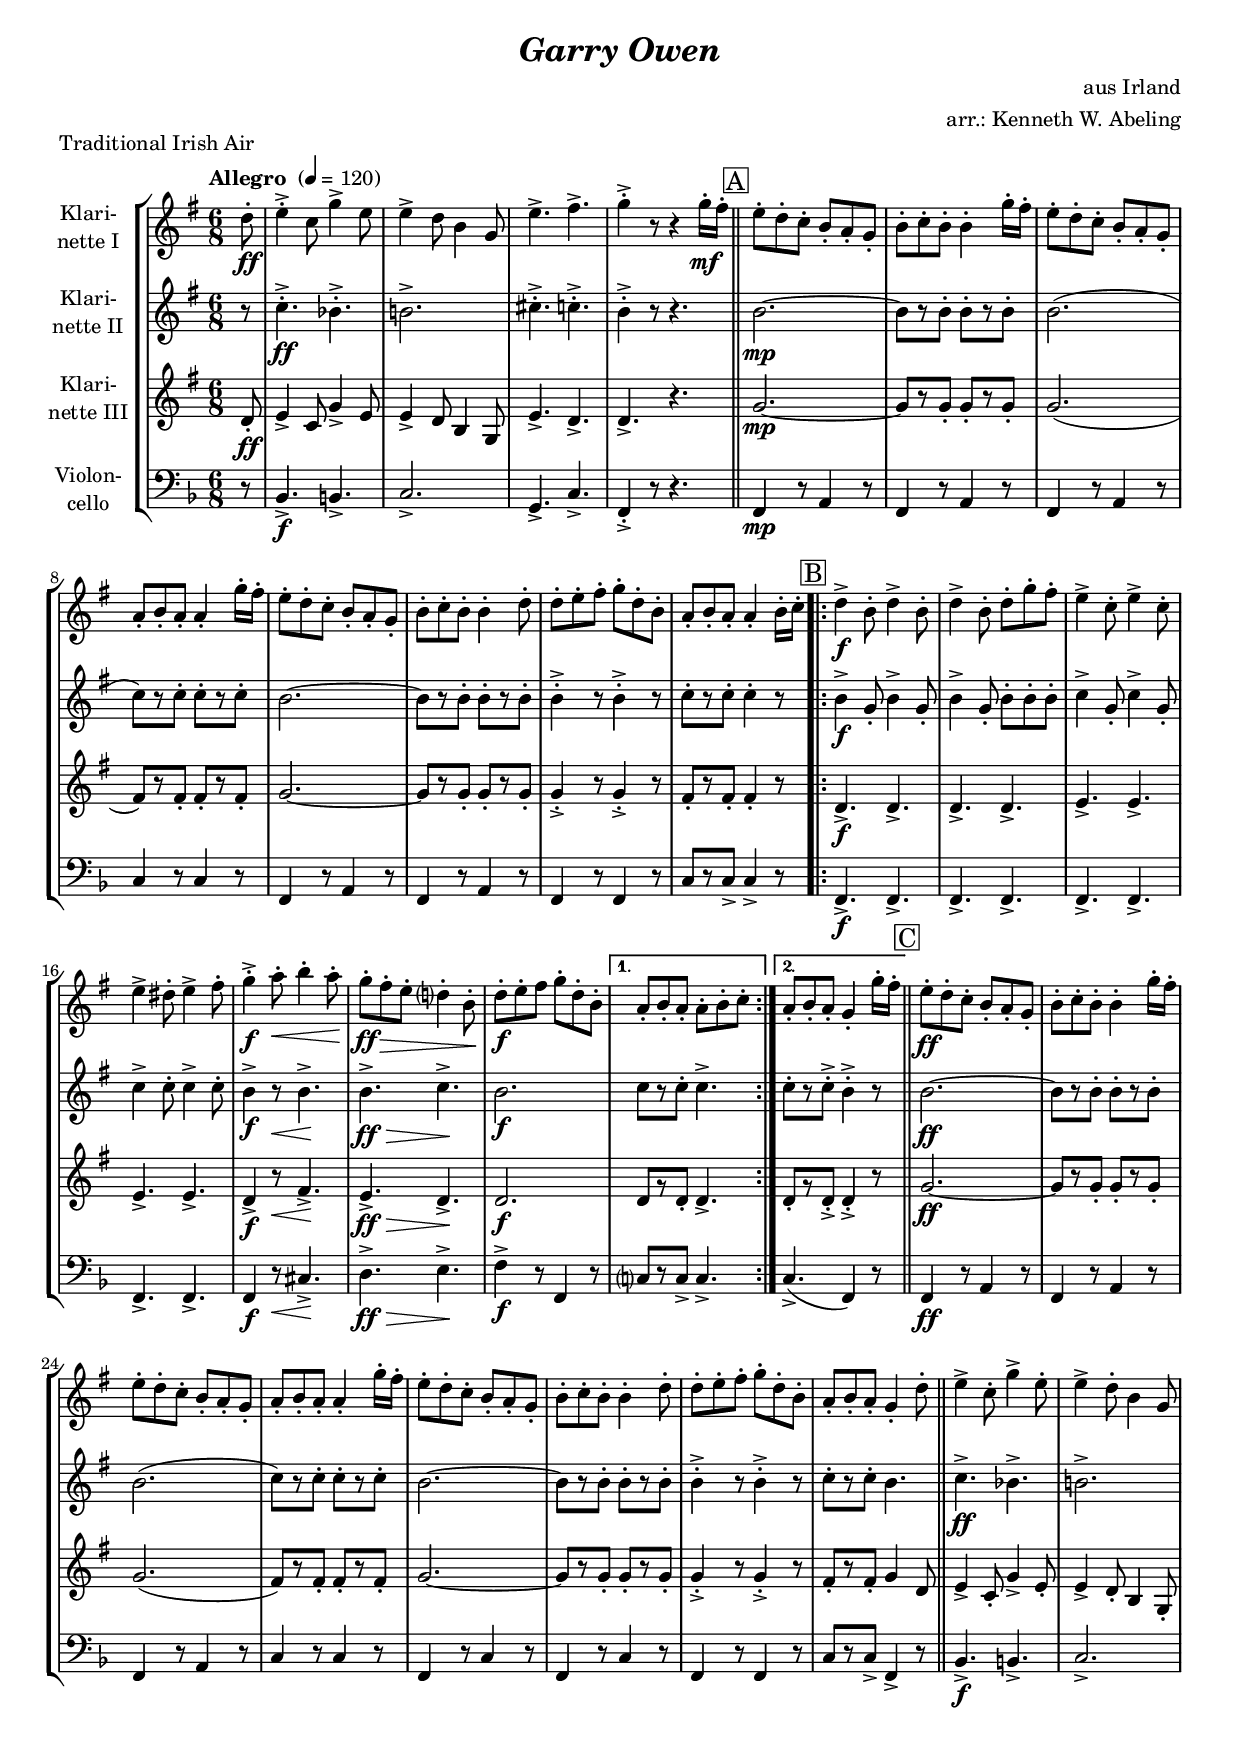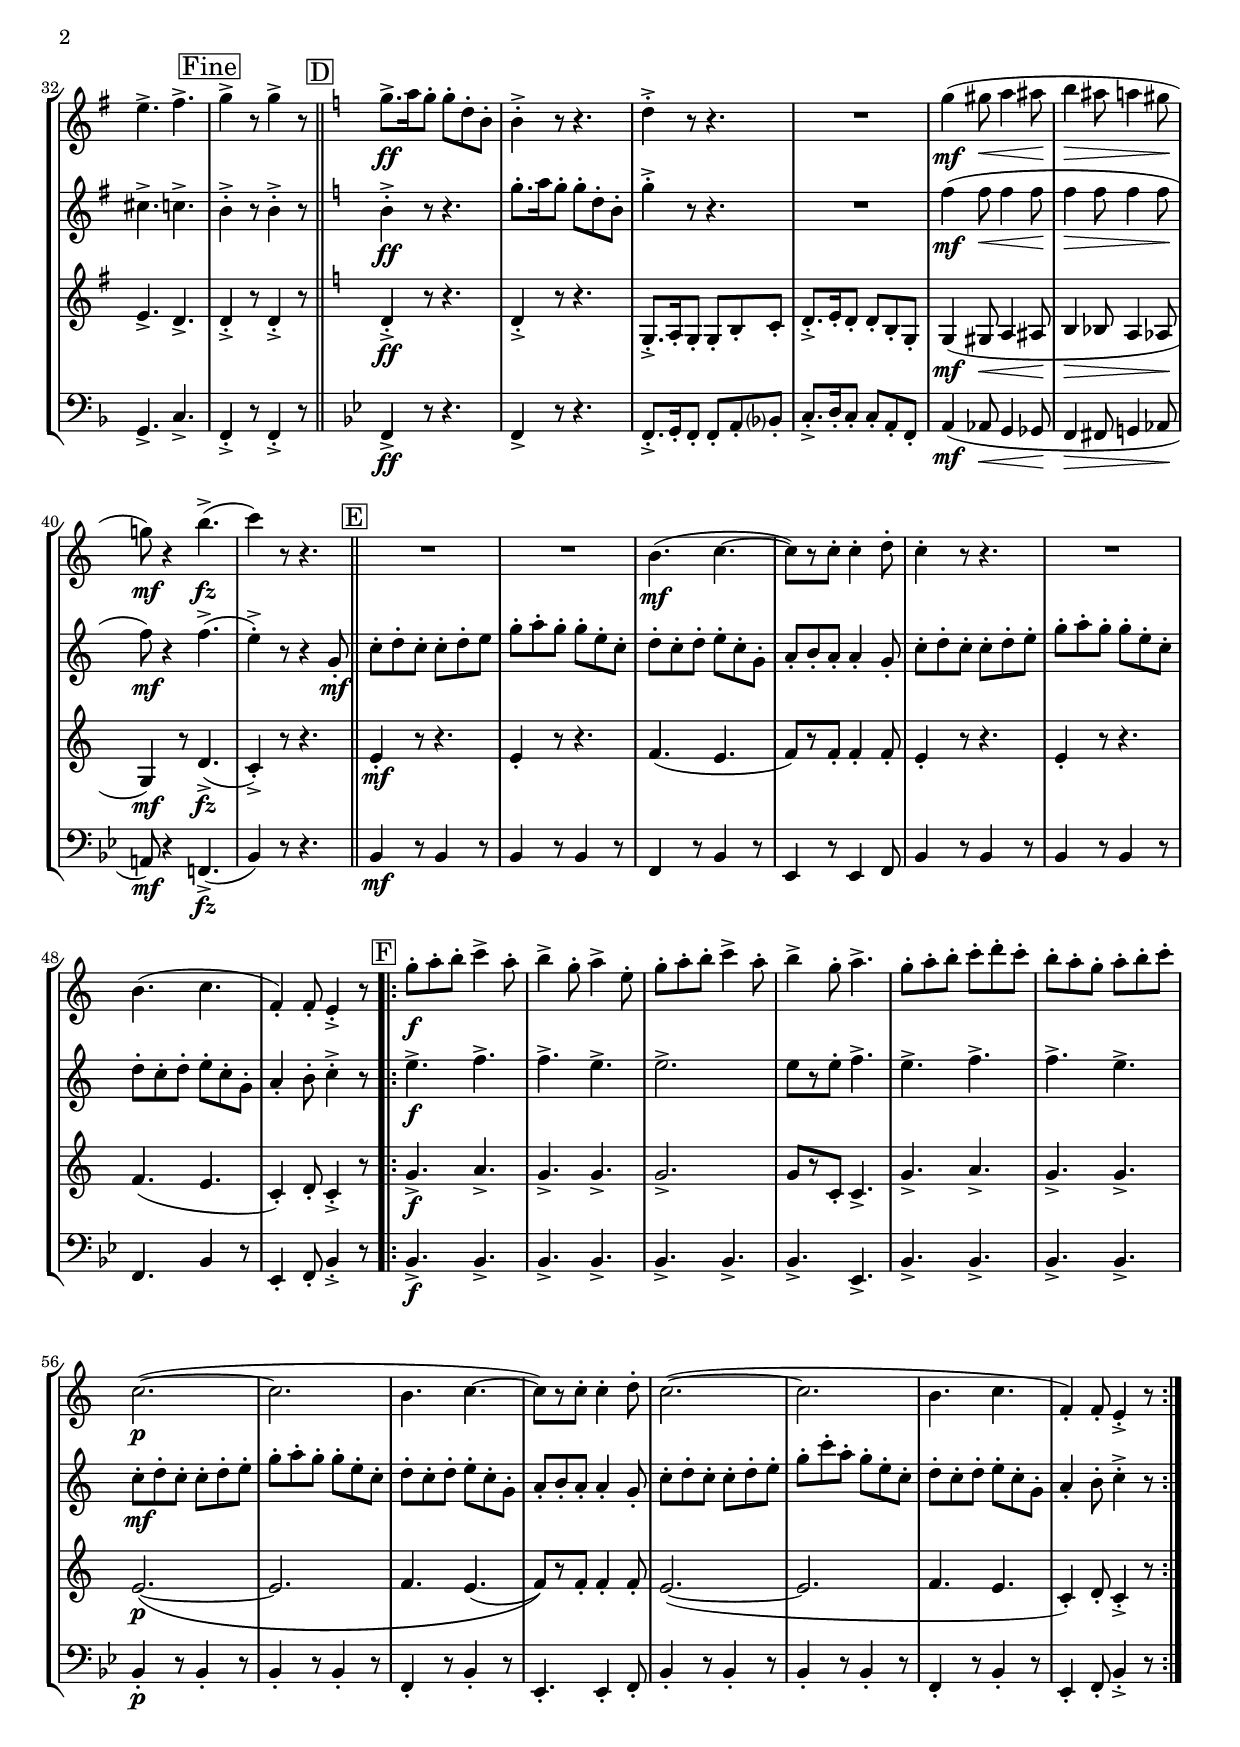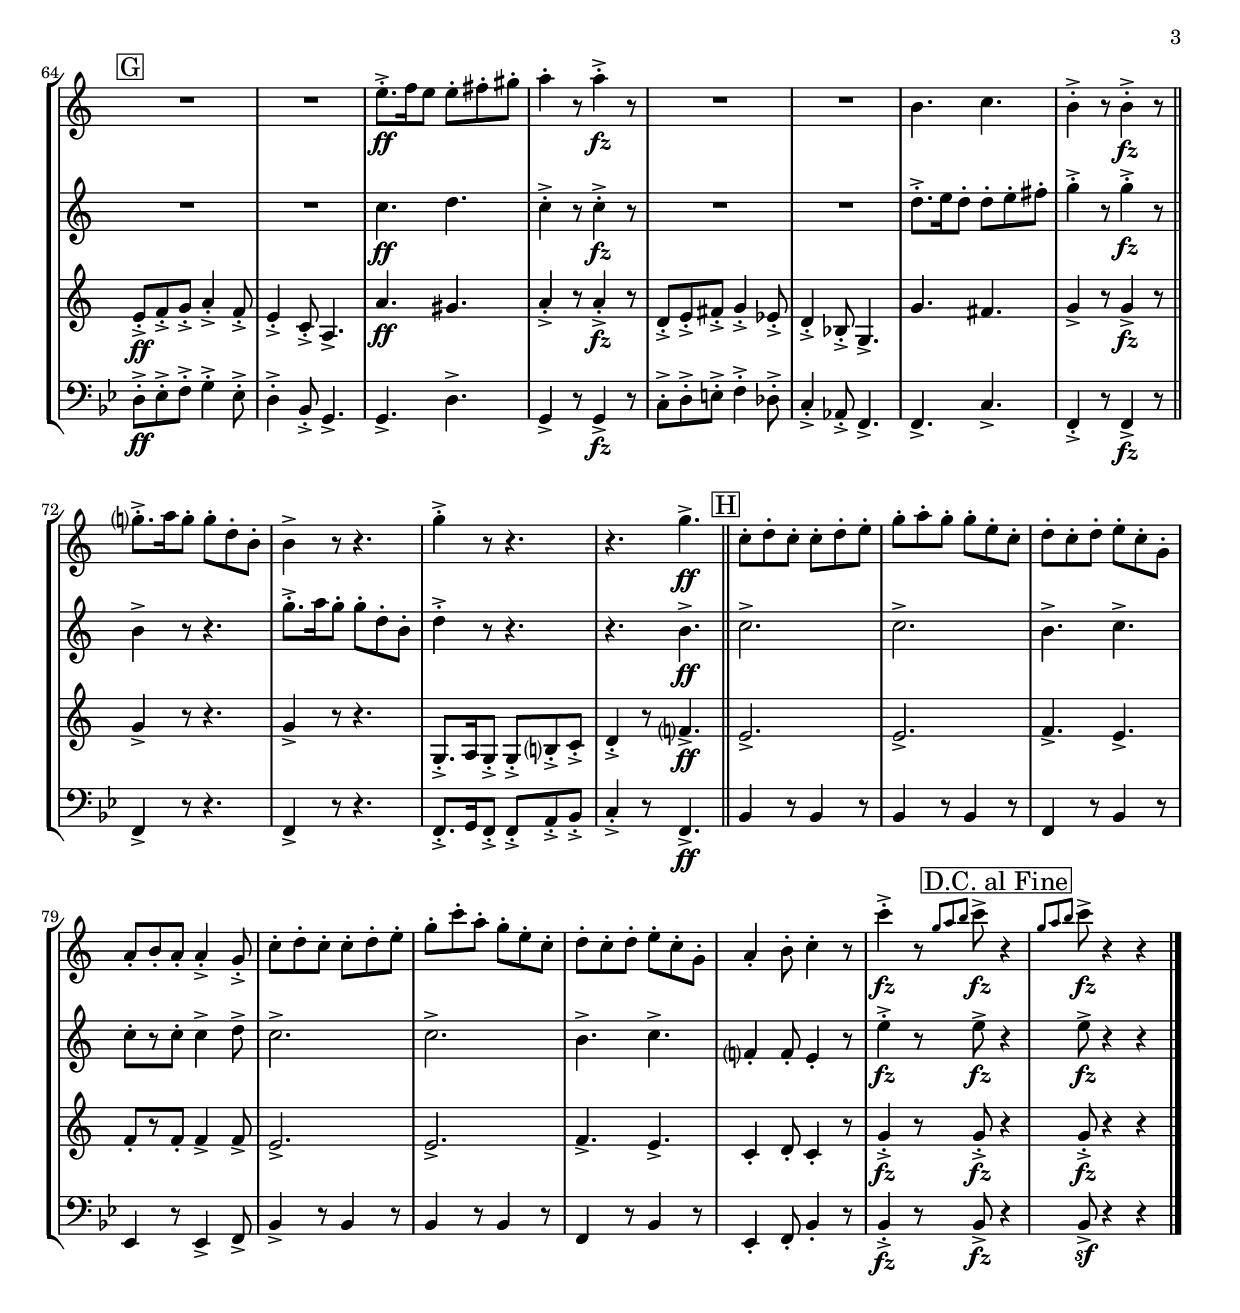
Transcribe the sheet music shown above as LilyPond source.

\version "2.18.2"
\include "deutsch.ly"
  
#(set-global-staff-size 18.025)

\header {
  title     = \markup \bold \italic "Garry Owen"
  composer  = "aus Irland"
  arranger  = "arr.: Kenneth W. Abeling"
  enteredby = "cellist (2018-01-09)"
  piece     = "Traditional Irish Air"
}

voiceconsts = {
  \key g \major
  \time 6/8
  \clef "treble"
%  \numericTimeSignature
  \compressFullBarRests
  % Set default beaming for all staves
% \set Timing.beamExceptions = #'()
% \set Timing.baseMoment     = #(ly:make-moment 1 4)
% \set Timing.beatStructure  = #'(1 1 1)
  \tempo "Allegro " 4=120
}

micl = "clarinet"
mifl = "flute"
miob = "oboe"
mifh = "french horn"
misx = "tenor sax"
mist = "string ensemble 1"
miba = "cello"

boxa = { \bar "||" \mark \markup \box "A" }
boxb = \mark \markup \box "B"
boxc = { \bar "||" \mark \markup \box "C" }
boxd = { \bar "||" \mark \markup \box "D" \key c \major }
boxe = { \bar "||" \mark \markup \box "E" }
boxf = \mark \markup \box "F"
boxg = \mark \markup \box "G"
boxh = { \bar "||" \mark \markup \box "H" }

dcaf = \mark \markup \box "D.C. al Fine"
fine = \mark \markup \box "Fine"

va = \relative c'' {
  \voiceconsts

  \partial 8 d8-.\ff
  e4-.-> c8 g'4-> e8
  e4-> d8 h4 g8
  e'4.-> fis->
  g4-.-> r8 r4 g16-.\mf fis-. \boxa

  e8-. d-. c-. h-. a-. g-.
  h-. c-. h-. h4-. g'16-. fis-.
  e8-. d-. c-. h-. a-. g-.
  a-. h-. a-. a4-. g'16-. fis-.
  e8-. d-. c-. h-. a-. g-.
  h-. c-. h-. h4-. d8-.

  d-. e-. fis-. g-. d-. h-.
  a-. h-. a-. a4-. h16-. c-. \boxb
  
  \repeat volta 2 {
    d4->\f h8-. d4-> h8-.
    d4-> h8-. d-. g-. fis-.
    e4-> c8-. e4-> c8-.
    e4-> dis8-. e4-> fis8-.

    g4-.->\f a8-.\< h4-. a8-.\!
    g-.\ff fis-.\> e-. d?4-. h8-.\!
    d-.\f e-. fis g-. d-. h-.
  }
  \alternative {
    { a-. h-. a-. a-. h-. c-. }
    { a-. h-. a-. g4-. g'16-. fis-. }
  } \boxc

  e8-.\ff d-. c-. h-. a-. g-.
  h-. c-. h-. h4-. g'16-. fis-.
  e8-. d-. c-. h-. a-. g-.
  a-. h-. a-. a4-. g'16-. fis-.
  e8-. d-. c-. h-. a-. g-.
  h-. c-. h-. h4-. d8-.

  d-. e-. fis-. g-. d-. h-.
  a-. h-. a-. g4-. d'8-. \bar "||"
  e4-> c8-. g'4-> e8-.
  e4-> d8-. h4 g8
  e'4.-> fis-> \fine
  g4-> r8 g4-> r8 \boxd

  g8.->\ff a16 g8-. g-. d-. h-.
  h4-.-> r8 r4.
  d4-.-> r8 r4.
  R2.
  g4(\mf gis8\< a4 ais8\!
  h4\> ais8 a4 gis8\!
  g!)\mf r4 h4.(->\fz
  c4) r8 r4. \boxe
  R2.*2
  h,4.(\mf c~
  c8)[ r c]-. c4-. d8-.
  c4-. r8 r4.

  R2.
  h4.( c
  f,4)-. f8-. e4-.-> r8 \boxf
  \repeat volta 2 {
    g'-.\f a-. h-. c4-> a8-.
    h4-> g8-. a4-> e8-.
    g-. a-. h-. c4-> a8-.
    h4-> g8-. a4.->

    g8-. a-. h-. c-. d-. c-.
    h-. a-. g-. a-. h-. c-.
    c,2.(~\p
    c
    h4. c~
    c8)[ r c]-. c4-. d8-.
    c2.(~
    c

    h4. c
    f,4)-. f8-. e4-.-> r8
  } \boxg
  R2.*2
  e'8.-.->\ff f16 e8 e-. fis-. gis-.
  a4-. r8 a4-.->\fz r8
  R2.*2

  h,4. c
  h4-.-> r8 h4-.->\fz r8 \bar "||"
  g'?8.-.-> a16 g8-. g-. d-. h-.
  h4-> r8 r4.
  g'4-.-> r8 r4.
  r g->\ff \boxh

  c,8-. d-. c-. c-. d-. e-.
  g-. a-. g-. g-. e-. c-.
  d-. c-. d-. e-. c-. g-.
  a-. h-. a-. a4-.->  g8-.->
  c-. d-. c-. c-. d-. e-.

  g-. c-. a-. g-. e-. c-.
  d-. c-. d-. e-. c-. g-.
  a4-. h8-. c4-. r8
  c'4-.->\fz r8 \grace { g[ a h] } c->\fz \dcaf r4
  \grace { g8[ a h] } c->\fz r4 r \bar "|."
}

vb = \relative c'' {
  \voiceconsts

  \partial 8 r8
  c4.-.->\ff b-.->
  h!2.->
  cis4.-.-> c-.->
  h4-.-> r8 r4. \boxa

  h2.~\mp
  h8[ r h]-. h[-. r h]-.
  h2.(
  c8)[ r c]-. c[-. r c]-.
  h2.~
  h8[ r h]-. h[-. r h]-.
  h4-.-> r8 h4-.-> r8

  c[-. r c]-. c4-. r8 \boxb
  \repeat volta 2 {
    h4->\f g8-. h4-> g8-.
    h4-> g8-. h-. h-. h-.
    c4-> g8-. c4-> g8-.
    c4-> c8-. c4-> c8-.
    h4->\f r8\< h4.->\!
    h->\ff\> c->\!

    h2.\f
  }
  \alternative {
    { c8[ r c]-. c4.-> }
    { c8[-. r c]-.-> h4-.-> r8 }
  } \boxc
  h2.~\ff
  h8[ r h]-. h[-. r h]-.
  h2.(
  
  c8)[ r c]-. c[-. r c]-.
  h2.~
  h8[ r h]-. h[-. r h]-.
  h4-.-> r8 h4-.-> r8
  c[-. r c]-. h4. \bar "||"

  c->\ff b->
  h!2.->
  cis4.-> c-> \fine
  h4-.-> r8 h4-.-> r8 \boxd
  h4-.->\ff r8 r4.
  g'8.-. a16 g8-. g-. d-. h-.

  g'4-.-> r8 r4.
  R2.
  f4(\mf f8\< f4 f8\!
  f4\> f8 f4 f8\!
  f)\mf r4 f4.(->
  e4)-.-> r8 r4 g,8-.\mf \boxe

  c-. d-. c-. c-. d-. e
  g-. a-. g-. g-. e-. c-.
  d-. c-. d-. e-. c-. g-.
  a-. h-. a-. a4-. g8-.
  c-. d-. c-. c-. d-. e-.
  g-. a-. g-. g-. e-. c-.

  d-. c-. d-. e-. c-. g-.
  a4-. h8-. c4-.-> r8 \boxf
  
  \repeat volta 2 {
    e4.->\f f->
    f-> e->
    e2.->
    e8[ r e]-. f4.->
    e-> f->
    f-> e->

    c8-.\mf d-. c-. c-. d-. e-.
    g-. a-. g-. g-. e-. c-.
    d-. c-. d-. e-. c-. g-.
    a-. h-. a-. a4-. g8-.
    c-. d-. c-. c-. d-. e-.
    g-. c-. a-. g-. e-. c-.

    d-. c-. d-. e-. c-. g-.
    a4-. h8-. c4-.-> r8
  } \boxg
  R2.*2
  c4.\ff d
  c4-.-> r8 c4-.->\fz r8
  R2.*2

  d8.-.-> e16 d8-. d-. e-. fis-.
  g4-.-> r8 g4-.->\fz r8 \bar "||"
  h,4-> r8 r4.
  g'8.-.-> a16 g8-. g-. d-. h-.
  d4-.-> r8 r4.
  r h->\ff \boxh

  c2.->
  c->
  h4.-> c->
  c8[-. r c]-. c4-> d8->
  c2.->
  c->

  h4.-> c->
  f,?4-. f8-. e4-. r8
  e'4-.->\fz r8 e->\fz \dcaf r4
  e8->\fz r4 r \bar "|."
}

vc = \relative c' {
  \voiceconsts

  \partial 8 d8-.\ff
  e4-> c8 g'4-> e8
  e4-> d8 h4 g8
  e'4.-> d->
  d-> r \boxa

  g2.~\mp
  g8[ r g]-. g[-. r g]-.
  g2.(
  fis8)[ r fis]-. fis[-. r fis]-.
  g2.~
  g8[ r g]-. g[-. r g]-.

  g4-.-> r8 g4-.-> r8
  fis[-. r fis]-. fis4-. r8 \boxb
  \repeat volta 2 {
    d4.->\f d->
    d-> d->
    e-> e->
    e-> e->
    d4->\f r8\< fis4.->\!
    e->\ff\> d->\!
    d2.\f
  }
  \alternative {
    { d8[ r d]-. d4.-> }
    { d8[-. r d]-.-> d4-.-> r8 }
  } \boxc

  g2.~\ff
  g8[ r g]-. g[-. r g]-.
  g2.(
  fis8)[ r fis]-. fis[-. r fis]-.
  g2.~
  g8[ r g]-. g[-. r g]-.

  g4-.-> r8 g4-.-> r8
  fis[-. r fis]-. g4 d8 \bar "||"
  e4-> c8-. g'4-> e8-.
  e4-> d8-. h4 g8-.
  e'4.-> d-> \fine
  d4-.-> r8 d4-.-> r8 \boxd

  d4-.->\ff r8 r4.
  d4-.-> r8  r4.
  g,8.-.-> a16-. g8-. g-. h-. c-.
  d8.-.-> e16-. d8-. d-. h-. g-.
  g4(\mf gis8\< a4 ais8\!

  h4\> b8 a4 as8\!
  g4)\mf r8 d'4.(->\fz
  c4)-.-> r8 r4. \boxe
  e4-.\mf r8 r4.
  e4-. r8 r4.
  f( e
  f8)[ r f]-. f4-. f8-.
  e4-. r8 r4.

  e4-. r8 r4.
  f( e
  c4)-. d8-. c4-.-> r8 \boxf
  \repeat volta 2 {
    g'4.->\f a->
    g-> g->
    g2.->
    g8[ r c,]-. c4.->

    g'-> a->
    g-> g->
    e2.\(~\p
    e
    f4. e(
    f8)\)[ r f]-. f4-. f8-.
    e2.(~
    e

    f4. e
    c4)-. d8-. c4-.-> r8	 
  } \boxg
  e-.->\ff f-.-> g-.-> a4-.-> f8-.->
  e4-.-> c8-.-> a4.->
  a'\ff gis
  a4-.-> r8 a4-.->\fz r8
  d,-.-> e-.-> fis-.-> g4-.-> es8-.->
  d4-.-> b8-.-> g4.->

  g' fis
  g4-> r8 g4->\fz r8 \bar "||"
  g4-> r8 r4.
  g4-> r8 r4.
  g,8.-.-> a16 g8-.-> g-.-> h?-.-> c-.->
  d4-.-> r8 f?4.->\ff \boxh

  e2.->
  e->
  f4.-> e->
  f8[-. r f]-. f4-> f8->
  e2.->

  e->
  f4.-> e->
  c4-. d8-. c4-. r8
  g'4-.->\fz r8 g-.->\fz \dcaf r4
  g8-.->\fz r4 r \bar "|."
}

vd = \relative c' {
  \voiceconsts
  \clef "bass"
  
  \partial 8 r8
  c4.->\f cis->
  d2.->
  a4.-> d->
  g,4-.->  r8 r4. \boxa

  g4\mp r8 h4 r8
  g4 r8 h4 r8
  g4 r8 h4 r8
  d4 r8 d4 r8
  g,4 r8 h4 r8
  g4 r8 h4 r8

  g4 r8 g4 r8
  d'[ r d]-> d4-> r8 \boxb
  \repeat volta 2 {
    g,4.->\f g->
    g-> g->
    g-> g->
    g-> g->

    g4\f r8\< dis'4.->\!
    e->\ff\> fis->\!
    g4->\f r8 g,4 r8
  }
  \alternative {
    { d'?[ r d]-> d4.-> }
    { d(-> g,4) r8 }
  } \boxc
  g4\ff r8 h4 r8
  g4 r8 h4 r8
  g4 r8 h4 r8
  d4 r8 d4 r8
  g,4 r8 d'4 r8
  g,4 r8 d'4 r8

  g,4 r8 g4 r8
  d'[ r d]-> g,4-> r8 \bar "||"
  c4.->\f cis->
  d2.->
  a4.-> d-> \fine
  g,4-.-> r8 g4-.-> r8 \boxd

  g4->\ff r8 r4.
  g4-> r8 r4.
  g8.-.-> a16-. g8-. g-. h-. c?-.
  d8.-.-> e16-. d8-. d-. h-. g-.
  h4(\mf b8\< a4 as8\!

  g4\> gis8 a!4 b8\!
  h!)\mf r4 g!4.(->\fz
  c4) r8 r4. \boxe
  c4\mf r8 c4 r8
  c4 r8 c4 r8
  g4 r8 c4 r8
  f,4 r8 f4 g8
  c4 r8 c4 r8

  c4 r8 c4 r8
  g4. c4 r8
  f,4-. g8-. c4-.-> r8 \boxf
  \repeat volta 2 {
    c4.->\f c->
    c-> c->
    c-> c->
    c-> f,->

    c'-> c->
    c-> c->
    c4-.\p r8 c4-. r8
    c4-. r8 c4-. r8
    g4-. r8 c4-. r8
    f,4.-. f4-. g8-.
    c4-. r8 c4-. r8
    c4-. r8 c4-. r8

    g4-. r8 c4-. r8
    f,4-. g8-. c4-.-> r8
  } \boxg
  e-.->\ff f-.-> g-.-> a4-.-> f8-.->
  e4-.-> c8-.-> a4.->
  a-> e'->
  a,4-> r8 a4->\fz r8
  d-.-> e-.-> fis-.-> g4-.-> es8-.->
  d4-.-> b8-.-> g4.->

  g-> d'->
  g,4-.-> r8 g4->\fz r8 \bar "||"
  g4-> r8 r4.
  g4-> r8 r4.
  g8.-.-> a16 g8-.-> g-.-> h-.-> c-.->
  d4-.-> r8 g,4.->\ff \boxh

  c4 r8 c4 r8
  c4 r8 c4 r8
  g4 r8 c4 r8
  f,4 r8 f4-> g8->
  c4-> r8 c4 r8

  c4 r8 c4 r8
  g4 r8 c4 r8
  f,4-. g8-. c4-. r8
  c4-.->\fz r8 c->\fz \dcaf r4
  c8->\sf r4 r \bar "|."
}


music = \new StaffGroup <<

      \new Staff {
	\set Staff.midiInstrument = \micl
	\set Staff.instrumentName = \markup \center-column { "Klari-" "nette I" }
	\transpose g g { \va }
      }

      \new Staff {
	\set Staff.midiInstrument = \micl
	\set Staff.instrumentName = \markup \center-column { "Klari-" "nette II" }
	\transpose g g { \vb }
      }

      \new Staff {
	\set Staff.midiInstrument = \micl
	\set Staff.instrumentName = \markup \center-column { "Klari-" "nette III" }
	\transpose g g { \vc }
      }

      \new Staff {
	\set Staff.midiInstrument = \miba
	\set Staff.instrumentName = \markup \center-column { "Violon-" "cello" }
	\transpose g f, { \vd }
      }
>>

\book {
  \score {
    \music
    \layout {}
  }

  \score {
    \unfoldRepeats \music

    \midi {
      \context {
        \Score
      }
    }
  }
}
